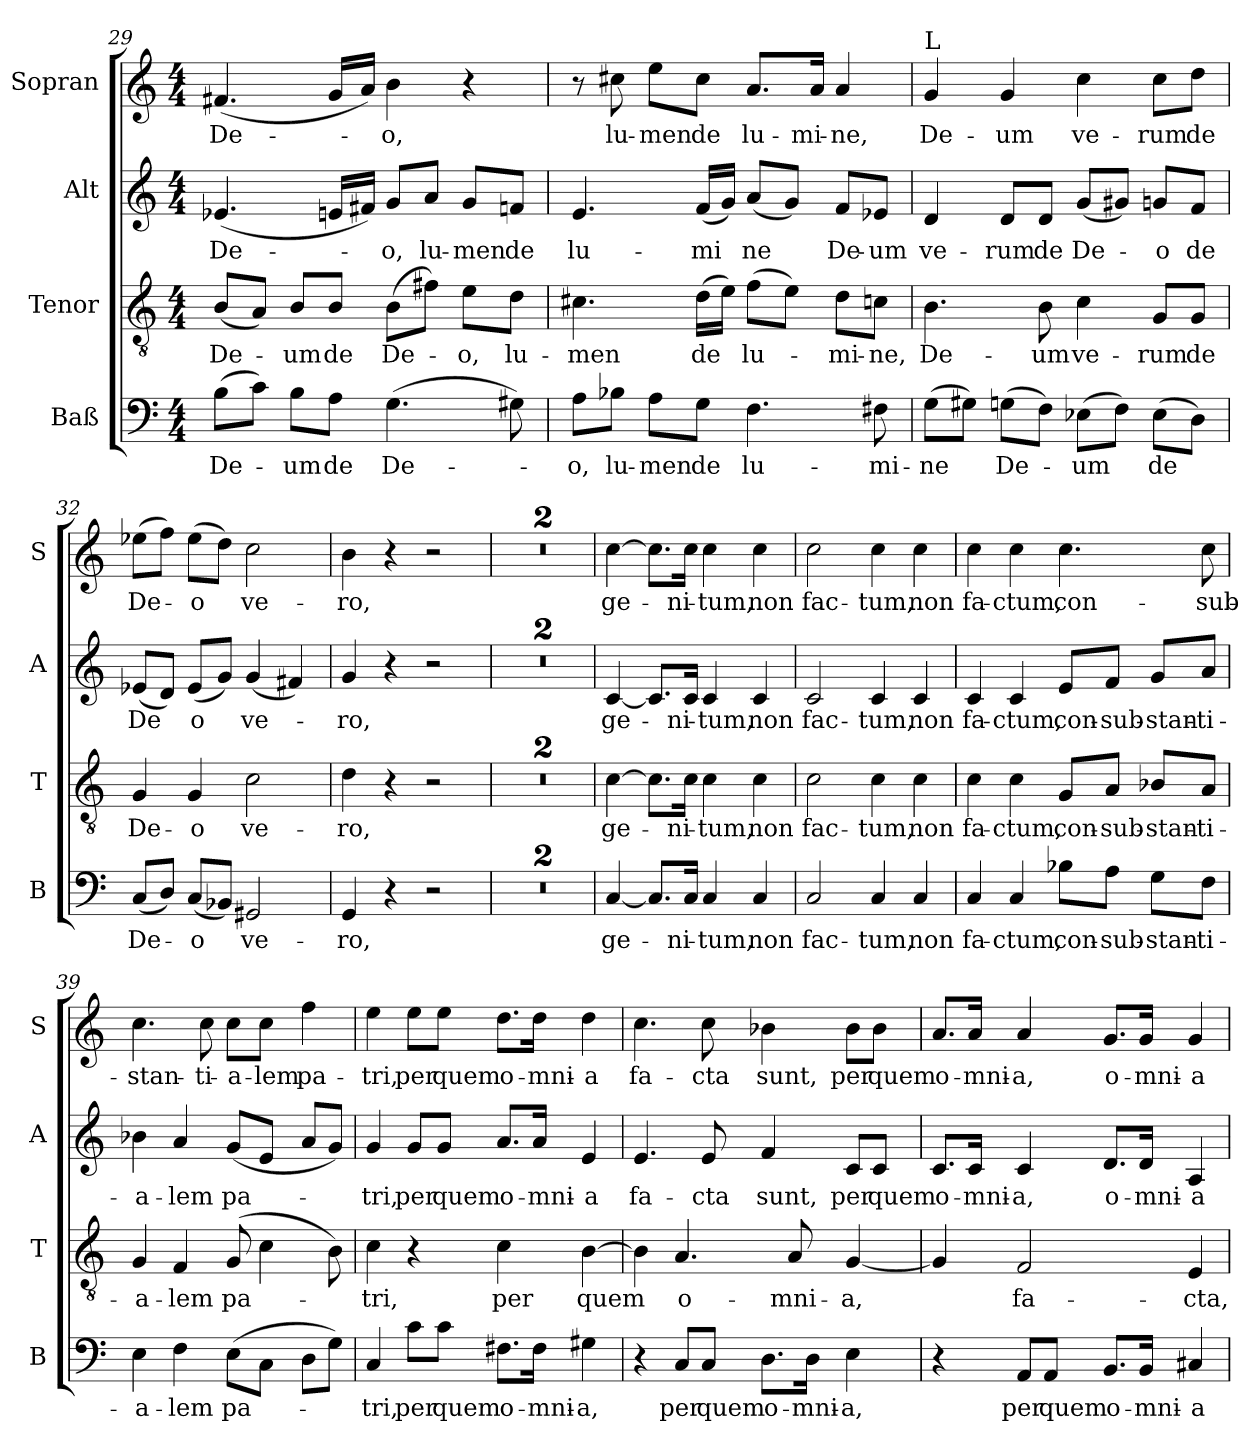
**kern	**text	**kern	**text	**kern	**text	**kern	**text
*part4	*part4	*part3	*part3	*part2	*part2	*part1	*part1
*staff4	*staff4	*staff3	*staff3	*staff2	*staff2	*staff1	*staff1
*I"Baß	*	*I"Tenor	*	*I"Alt	*	*I"Sopran	*
*I'B	*	*I'T	*	*I'A	*	*I'S	*
*clefF4	*	*clefGv2	*	*clefG2	*	*clefG2	*
*k[]	*	*k[]	*	*k[]	*	*k[]	*
*M4/4	*	*M4/4	*	*M4/4	*	*M4/4	*
=29	=29	=29	=29	=29	=29	=29	=29
!	!LO:LY:b	!	!LO:LY:b	!	!LO:LY:b	!	!LO:LY:b
(8B\L	De-	(8B/L	De-	(4.e-X/	De-	(4.f#X/	De-
8c\J)	.	8A/J)	.	.	.	.	.
!	!LO:LY:b	!	!LO:LY:b	!	!	!	!
8B\L	um	8B/L	um	.	.	.	.
!	!LO:LY:b	!	!LO:LY:b	!	!	!	!
8A\J	de	8B/J	de	16en/LL	.	16g/LL	.
.	.	.	.	16f#X/JJ)	.	16a/JJ)	.
!	!LO:LY:b	!	!LO:LY:b	!	!LO:LY:b	!	!LO:LY:b
(4.G\	De-	(8B\L	De-	8g/L	o,	4b\	o,
!	!	!	!	!	!LO:LY:b	!	!
.	.	8f#X\J)	.	8a/J	lu-	.	.
!	!	!	!LO:LY:b	!	!LO:LY:b	!	!
.	.	8e\L	o,	8g/L	men	4r	.
!	!	!	!LO:LY:b	!	!LO:LY:b	!	!
8G#X\)	.	8d\J	lu-	8fn/J	de	.	.
=30	=30	=30	=30	=30	=30	=30	=30
!	!LO:LY:b	!	!LO:LY:b	!	!LO:LY:b	!	!
8A\L	o,	4.c#X\	men	4.e/	lu-	8r	.
!	!LO:LY:b	!	!	!	!	!	!LO:LY:b
8B-X\J	lu-	.	.	.	.	8cc#X\	lu-
!	!LO:LY:b	!	!	!	!	!	!LO:LY:b
8A\L	men	.	.	.	.	8ee\L	men
!	!LO:LY:b	!	!LO:LY:b	!	!LO:LY:b	!	!LO:LY:b
8G\J	de	(16d\LL	de	(16f/LL	mi	8cc#\J	de
.	.	16e\JJ)	.	16g/JJ)	.	.	.
!	!LO:LY:b	!	!LO:LY:b	!	!LO:LY:b	!	!LO:LY:b
4.F\	lu-	(8f\L	lu-	(8a/L	ne	8.a/L	lu-
.	.	8e\J)	.	8g/J)	.	.	.
!	!	!	!	!	!	!	!LO:LY:b
.	.	.	.	.	.	16a/Jk	mi-
!	!	!	!LO:LY:b	!	!LO:LY:b	!	!LO:LY:b
.	.	8d\L	mi-	8f/L	De-	4a/	ne,
!	!LO:LY:b	!	!LO:LY:b	!	!LO:LY:b	!	!
8F#X\	mi-	8cn\J	ne,	8e-X/J	um	.	.
=31	=31	=31	=31	=31	=31	=31	=31
!	!	!	!	!	!	!LO:TX:a:t=L	!
!	!LO:LY:b	!	!LO:LY:b	!	!LO:LY:b	!	!LO:LY:b
(8G\L	ne	4.B\	De-	4d/	ve-	4g/	De-
8G#X\J)	.	.	.	.	.	.	.
!	!LO:LY:b	!	!	!	!LO:LY:b	!	!LO:LY:b
(8Gn\L	De-	.	.	8d/L	rum	4g/	um
!	!	!	!LO:LY:b	!	!LO:LY:b	!	!
8F\J)	.	8B\	um	8d/J	de	.	.
!	!LO:LY:b	!	!LO:LY:b	!	!LO:LY:b	!	!LO:LY:b
(8E-X\L	um	4c\	ve-	(8g/L	De-	4cc\	ve-
8F\J)	.	.	.	8g#X/J)	.	.	.
!	!LO:LY:b	!	!LO:LY:b	!	!LO:LY:b	!	!LO:LY:b
(8E-\L	de	8G/L	rum	8gn/L	o	8cc\L	rum
!	!	!	!LO:LY:b	!	!LO:LY:b	!	!LO:LY:b
8D\J)	.	8G/J	de	8f/J	de	8dd\J	de
=32	=32	=32	=32	=32	=32	=32	=32
!	!LO:LY:b	!	!LO:LY:b	!	!LO:LY:b	!	!LO:LY:b
(8C/L	De-	4G/	De-	(8e-X/L	De	(8ee-X\L	De-
8D/J)	.	.	.	8d/J)	.	8ff\J)	.
!	!LO:LY:b	!	!LO:LY:b	!	!LO:LY:b	!	!LO:LY:b
(8C/L	o	4G/	o	(8e-/L	o	(8ee-\L	o
8BB-X/J)	.	.	.	8g/J)	.	8dd\J)	.
!	!LO:LY:b	!	!LO:LY:b	!	!LO:LY:b	!	!LO:LY:b
2GG#X/	ve-	2c\	ve-	(4g/	ve-	2cc\	ve-
.	.	.	.	4f#X/)	.	.	.
!!LO:PB:g=z
=33	=33	=33	=33	=33	=33	=33	=33
!	!LO:LY:b	!	!LO:LY:b	!	!LO:LY:b	!	!LO:LY:b
4GG/	ro,	4d\	ro,	4g/	ro,	4b\	ro,
4r	.	4r	.	4r	.	4r	.
2r	.	2r	.	2r	.	2r	.
=34	=34	=34	=34	=34	=34	=34	=34
1r	.	1r	.	1r	.	1r	.
=35	=35	=35	=35	=35	=35	=35	=35
1r	.	1r	.	1r	.	1r	.
=36	=36	=36	=36	=36	=36	=36	=36
!	!LO:LY:b	!	!LO:LY:b	!	!LO:LY:b	!	!LO:LY:b
[4C/	ge-	[4c\	ge-	[4c/	ge-	[4cc\	ge-
8.C/L]	.	8.c\L]	.	8.c/L]	.	8.cc\L]	.
!	!LO:LY:b	!	!LO:LY:b	!	!LO:LY:b	!	!LO:LY:b
16C/Jk	ni-	16c\Jk	ni-	16c/Jk	ni-	16cc\Jk	ni-
!	!LO:LY:b	!	!LO:LY:b	!	!LO:LY:b	!	!LO:LY:b
4C/	tum,	4c\	tum,	4c/	tum,	4cc\	tum,
!	!LO:LY:b	!	!LO:LY:b	!	!LO:LY:b	!	!LO:LY:b
4C/	non	4c\	non	4c/	non	4cc\	non
=37	=37	=37	=37	=37	=37	=37	=37
!	!LO:LY:b	!	!LO:LY:b	!	!LO:LY:b	!	!LO:LY:b
2C/	fac-	2c\	fac-	2c/	fac-	2cc\	fac-
!	!LO:LY:b	!	!LO:LY:b	!	!LO:LY:b	!	!LO:LY:b
4C/	tum,	4c\	tum,	4c/	tum,	4cc\	tum,
!	!LO:LY:b	!	!LO:LY:b	!	!LO:LY:b	!	!LO:LY:b
4C/	non	4c\	non	4c/	non	4cc\	non
=38	=38	=38	=38	=38	=38	=38	=38
!	!LO:LY:b	!	!LO:LY:b	!	!LO:LY:b	!	!LO:LY:b
4C/	fa-	4c\	fa-	4c/	fa-	4cc\	fa-
!	!LO:LY:b	!	!LO:LY:b	!	!LO:LY:b	!	!LO:LY:b
4C/	ctum,	4c\	ctum,	4c/	ctum,	4cc\	ctum,
!	!LO:LY:b	!	!LO:LY:b	!	!LO:LY:b	!	!LO:LY:b
8B-X\L	con-	8G/L	con-	8e/L	con-	4.cc\	con-
!	!LO:LY:b	!	!LO:LY:b	!	!LO:LY:b	!	!
8A\J	sub-	8A/J	sub-	8f/J	sub-	.	.
!	!LO:LY:b	!	!LO:LY:b	!	!LO:LY:b	!	!
8G\L	stan-	8B-X/L	stan-	8g/L	stan-	.	.
!	!LO:LY:b	!	!LO:LY:b	!	!LO:LY:b	!	!LO:LY:b
8F\J	ti-	8A/J	ti-	8a/J	ti-	8cc\	sub-
=39	=39	=39	=39	=39	=39	=39	=39
!	!LO:LY:b	!	!LO:LY:b	!	!LO:LY:b	!	!LO:LY:b
4E\	a-	4G/	a-	4b-X\	a-	4.cc\	stan-
!	!LO:LY:b	!	!LO:LY:b	!	!LO:LY:b	!	!
4F\	lem	4F/	lem	4a/	lem	.	.
!	!	!	!	!	!	!	!LO:LY:b
.	.	.	.	.	.	8cc\	ti-
!	!LO:LY:b	!	!LO:LY:b	!	!LO:LY:b	!	!LO:LY:b
(8E\L	pa-	(8G/	pa-	(8g/L	pa-	8cc\L	a-
!	!	!	!	!	!	!	!LO:LY:b
8C\J	.	4c\	.	8e/J	.	8cc\J	lem
!	!	!	!	!	!	!	!LO:LY:b
8D\L	.	.	.	8a/L	.	4ff\	pa-
8G\J)	.	8B\)	.	8g/J)	.	.	.
=40	=40	=40	=40	=40	=40	=40	=40
!	!LO:LY:b	!	!LO:LY:b	!	!LO:LY:b	!	!LO:LY:b
4C/	tri,	4c\	tri,	4g/	tri,	4ee\	tri,
!	!LO:LY:b	!	!	!	!LO:LY:b	!	!LO:LY:b
8c\L	per	4r	.	8g/L	per	8ee\L	per
!	!LO:LY:b	!	!	!	!LO:LY:b	!	!LO:LY:b
8c\J	quem	.	.	8g/J	quem	8ee\J	quem
!	!LO:LY:b	!	!LO:LY:b	!	!LO:LY:b	!	!LO:LY:b
8.F#X\L	o-	4c\	per	8.a/L	o-	8.dd\L	o-
!	!LO:LY:b	!	!	!	!LO:LY:b	!	!LO:LY:b
16F#\Jk	mni-	.	.	16a/Jk	mni-	16dd\Jk	mni-
!	!LO:LY:b	!	!LO:LY:b	!	!LO:LY:b	!	!LO:LY:b
4G#X\	a,	[4B\	quem	4e/	a	4dd\	a
=41	=41	=41	=41	=41	=41	=41	=41
!	!	!	!	!	!LO:LY:b	!	!LO:LY:b
4r	.	4B\]	.	4.e/	fa-	4.cc\	fa-
!	!LO:LY:b	!	!LO:LY:b	!	!	!	!
8C/L	per	4.A/	o-	.	.	.	.
!	!LO:LY:b	!	!	!	!LO:LY:b	!	!LO:LY:b
8C/J	quem	.	.	8e/	cta	8cc\	cta
!	!LO:LY:b	!	!	!	!LO:LY:b	!	!LO:LY:b
8.D\L	o-	.	.	4f/	sunt,	4b-X\	sunt,
!	!	!	!LO:LY:b	!	!	!	!
.	.	8A/	mni-	.	.	.	.
!	!LO:LY:b	!	!	!	!	!	!
16D\Jk	mni-	.	.	.	.	.	.
!	!LO:LY:b	!	!LO:LY:b	!	!LO:LY:b	!	!LO:LY:b
4E\	a,	[4G/	a,	8c/L	per	8b-\L	per
!	!	!	!	!	!LO:LY:b	!	!LO:LY:b
.	.	.	.	8c/J	quem	8b-\J	quem
!!LO:PB:g=z
=42	=42	=42	=42	=42	=42	=42	=42
!	!	!	!	!	!LO:LY:b	!	!LO:LY:b
4r	.	4G/]	.	8.c/L	o-	8.a/L	o-
!	!	!	!	!	!LO:LY:b	!	!LO:LY:b
.	.	.	.	16c/Jk	mni-	16a/Jk	mni-
!	!LO:LY:b	!	!LO:LY:b	!	!LO:LY:b	!	!LO:LY:b
8AA/L	per	2F/	fa-	4c/	a,	4a/	a,
!	!LO:LY:b	!	!	!	!	!	!
8AA/J	quem	.	.	.	.	.	.
!	!LO:LY:b	!	!	!	!LO:LY:b	!	!LO:LY:b
8.BB/L	o-	.	.	8.d/L	o-	8.g/L	o-
!	!LO:LY:b	!	!	!	!LO:LY:b	!	!LO:LY:b
16BB/Jk	mni-	.	.	16d/Jk	mni-	16g/Jk	mni-
!	!LO:LY:b	!	!LO:LY:b	!	!LO:LY:b	!	!LO:LY:b
4C#X/	a	4E/	cta,	4A/	a	4g/	a
=	=	=	=	=	=	=	=
*-	*-	*-	*-	*-	*-	*-	*-
